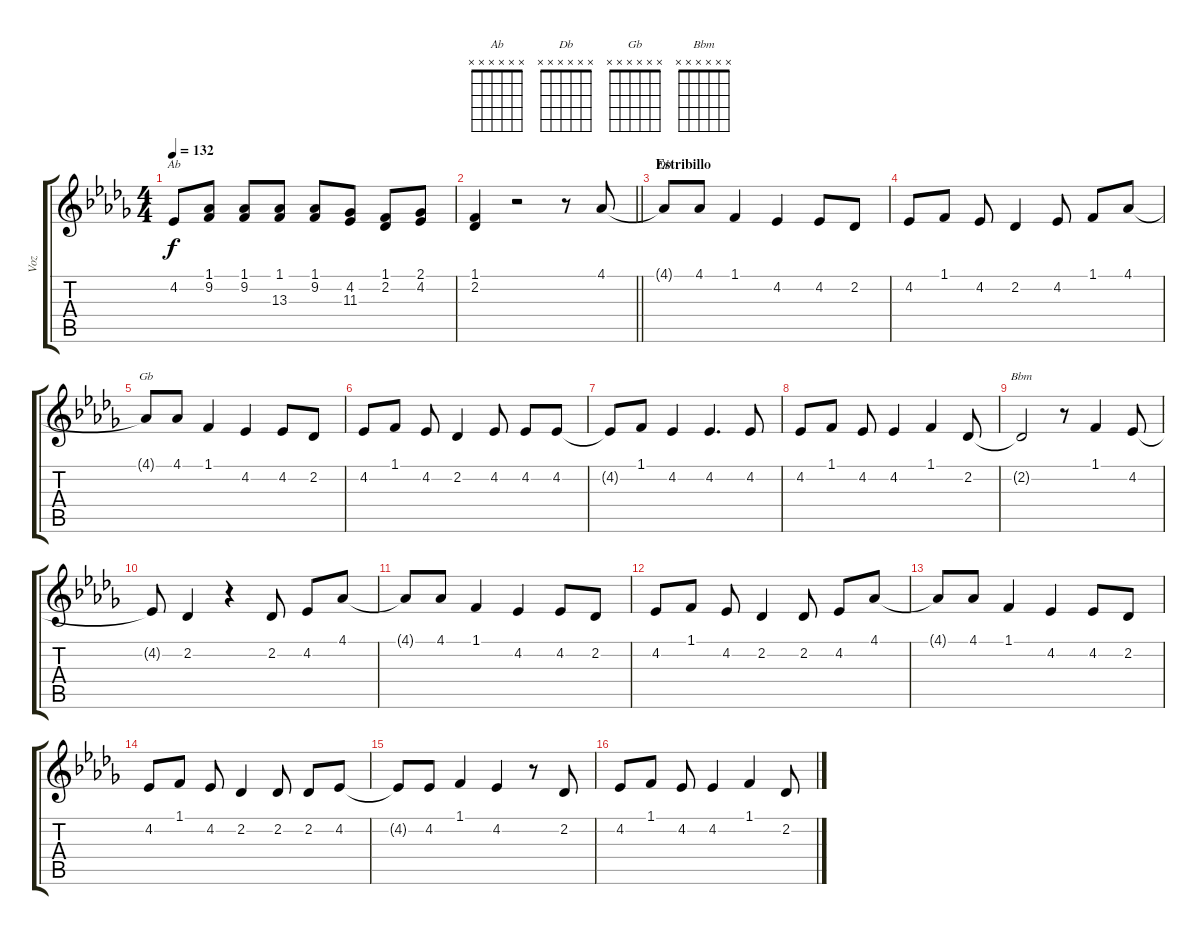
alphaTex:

\track ("Voz" "Voz") {instrument lead2sawtooth}
\staff {score tabs}
\tuning (E4 B3 G3 D3 A2 E2) {hide}
\chord ("Ab" x x x x x x)
\chord ("Db" x x x x x x)
\chord ("Gb" x x x x x x)
\chord ("Bbm" x x x x x x)
\ts (4 4)
\tempo 132
\clef g2
\ks db
4.2{t}.8{ch "Ab" dy f} (1.1 9.2).8 (1.1 9.2).8 (1.1 13.3).8 (1.1 9.2).8 (4.2 11.3).8 (1.1 2.2).8 (2.1 4.2).8 |
\barLineRight lightlight
(1.1 2.2).4 r.2 r.8 4.1.8 |
\section ("" "Estribillo")
4.1{t}.8{ch "Db"} 4.1.8 1.1.4 4.2.4 4.2.8 2.2.8 |
4.2.8 1.1.8 4.2.8 2.2.4 4.2.8 1.1.8 4.1.8 |
4.1{t}.8{ch "Gb"} 4.1.8 1.1.4 4.2.4 4.2.8 2.2.8 |
4.2.8 1.1.8 4.2.8 2.2.4 4.2.8 4.2.8 4.2.8 |
4.2{t}.8 1.1.8 4.2.4 4.2.4{d} 4.2.8 |
4.2.8 1.1.8 4.2.8 4.2.4 1.1.4 2.2.8 |
2.2{t}.2{ch "Bbm"} r.8 1.1.4 4.2.8 |
4.2{t}.8 2.2.4 r.4 2.2.8 4.2.8 4.1.8 |
4.1{t}.8 4.1.8 1.1.4 4.2.4 4.2.8 2.2.8 |
4.2.8 1.1.8 4.2.8 2.2.4 2.2.8 4.2.8 4.1.8 |
4.1{t}.8 4.1.8 1.1.4 4.2.4 4.2.8 2.2.8 |
4.2.8 1.1.8 4.2.8 2.2.4 2.2.8 2.2.8 4.2.8 |
4.2{t}.8 4.2.8 1.1.4 4.2.4 r.8 2.2.8 |
4.2.8 1.1.8 4.2.8 4.2.4 1.1.4 2.2.8
